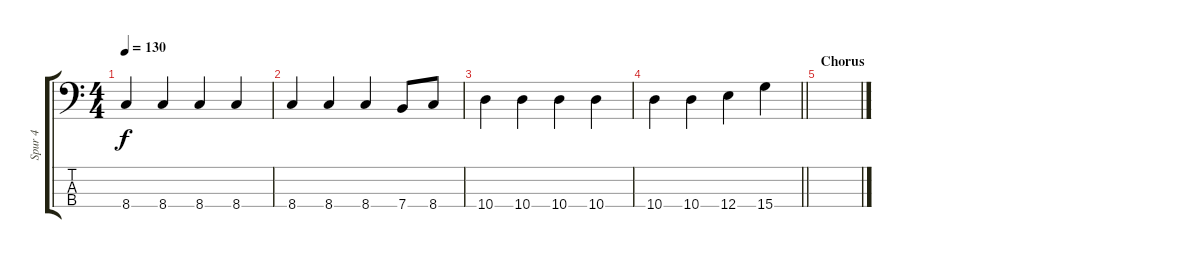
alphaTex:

\track ("Spur 4" "Spur 4") {instrument electricbassfinger}
\staff {score tabs}
\tuning (G2 D2 A1 E1) {hide}
\ts (4 4)
\tempo 130
\clef f4
\ks c
8.4.4{dy f} 8.4.4 8.4.4 8.4.4 |
8.4.4 8.4.4 8.4.4 7.4.8 8.4.8 |
10.4.4 10.4.4 10.4.4 10.4.4 |
\barLineRight lightlight
10.4.4 10.4.4 12.4.4 15.4.4 |
\section ("" "Chorus")
